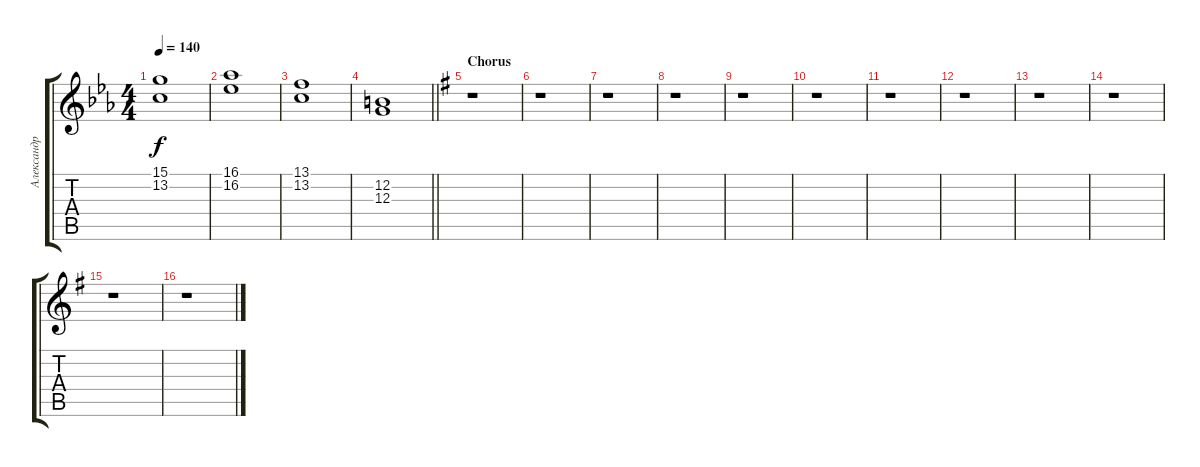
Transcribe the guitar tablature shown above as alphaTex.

\track ("Александр Андрюхин" "Александр ") {instrument churchorgan}
\staff {score tabs}
\tuning (E4 B3 G3 D3 A2 E2) {hide}
\ts (4 4)
\tempo 140
\clef g2
\ks eb
(15.1 13.2).1{dy f} |
(16.1 16.2).1 |
(13.1 13.2).1 |
\barLineRight lightlight
(12.2 12.3).1 |
\section ("" "Chorus")
\ks g
r.1 |
r.1 |
r.1 |
r.1 |
r.1 |
r.1 |
r.1 |
r.1 |
r.1 |
r.1 |
r.1 |
r.1
